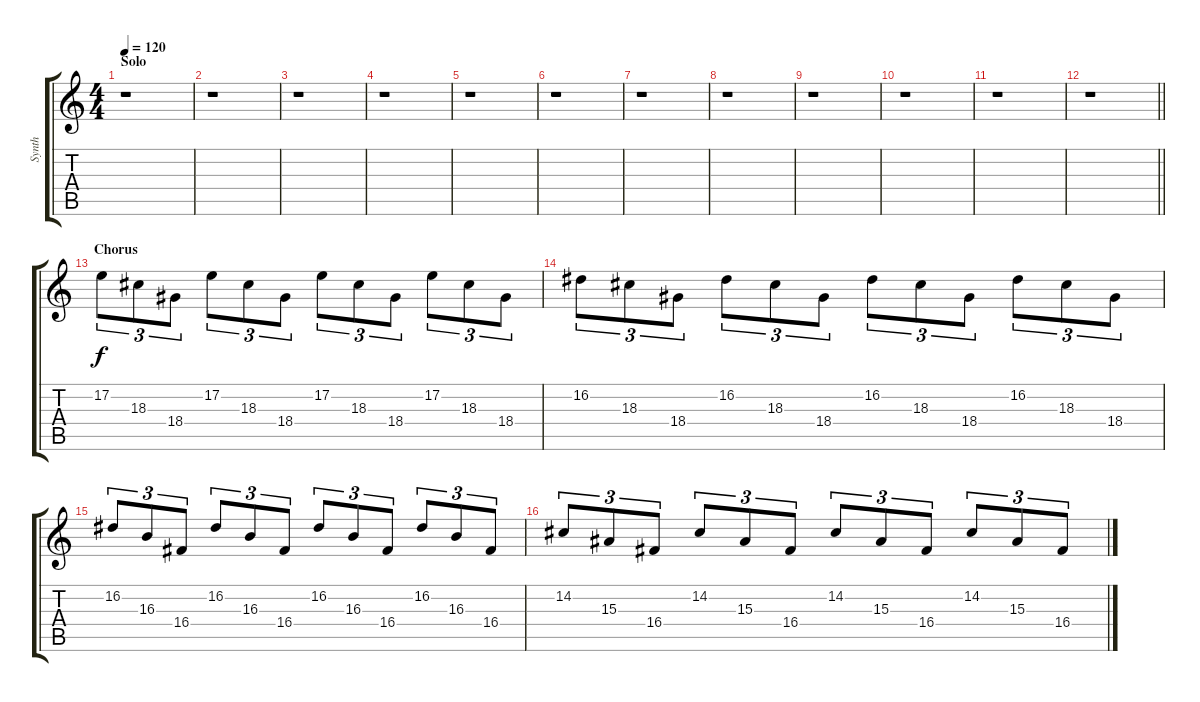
\track ("Synth" "Synth") {instrument pad1newage}
\staff {score tabs}
\tuning (E4 B3 G3 D3 A2 E2) {hide}
\ts (4 4)
\section ("" "Solo")
\tempo 120
\clef g2
\ks c
r.1{dy f} |
r.1 |
r.1 |
r.1 |
r.1 |
r.1 |
r.1 |
r.1 |
r.1 |
r.1 |
r.1 |
\barLineRight lightlight
r.1 |
\section ("" "Chorus")
17.2.8{tu (3 2)} 18.3.8{tu (3 2)} 18.4.8{tu (3 2)} 17.2.8{tu (3 2)} 18.3.8{tu (3 2)} 18.4.8{tu (3 2)} 17.2.8{tu (3 2)} 18.3.8{tu (3 2)} 18.4.8{tu (3 2)} 17.2.8{tu (3 2)} 18.3.8{tu (3 2)} 18.4.8{tu (3 2)} |
16.2.8{tu (3 2)} 18.3.8{tu (3 2)} 18.4.8{tu (3 2)} 16.2.8{tu (3 2)} 18.3.8{tu (3 2)} 18.4.8{tu (3 2)} 16.2.8{tu (3 2)} 18.3.8{tu (3 2)} 18.4.8{tu (3 2)} 16.2.8{tu (3 2)} 18.3.8{tu (3 2)} 18.4.8{tu (3 2)} |
16.2.8{tu (3 2)} 16.3.8{tu (3 2)} 16.4.8{tu (3 2)} 16.2.8{tu (3 2)} 16.3.8{tu (3 2)} 16.4.8{tu (3 2)} 16.2.8{tu (3 2)} 16.3.8{tu (3 2)} 16.4.8{tu (3 2)} 16.2.8{tu (3 2)} 16.3.8{tu (3 2)} 16.4.8{tu (3 2)} |
14.2.8{tu (3 2)} 15.3.8{tu (3 2)} 16.4.8{tu (3 2)} 14.2.8{tu (3 2)} 15.3.8{tu (3 2)} 16.4.8{tu (3 2)} 14.2.8{tu (3 2)} 15.3.8{tu (3 2)} 16.4.8{tu (3 2)} 14.2.8{tu (3 2)} 15.3.8{tu (3 2)} 16.4.8{tu (3 2)}
